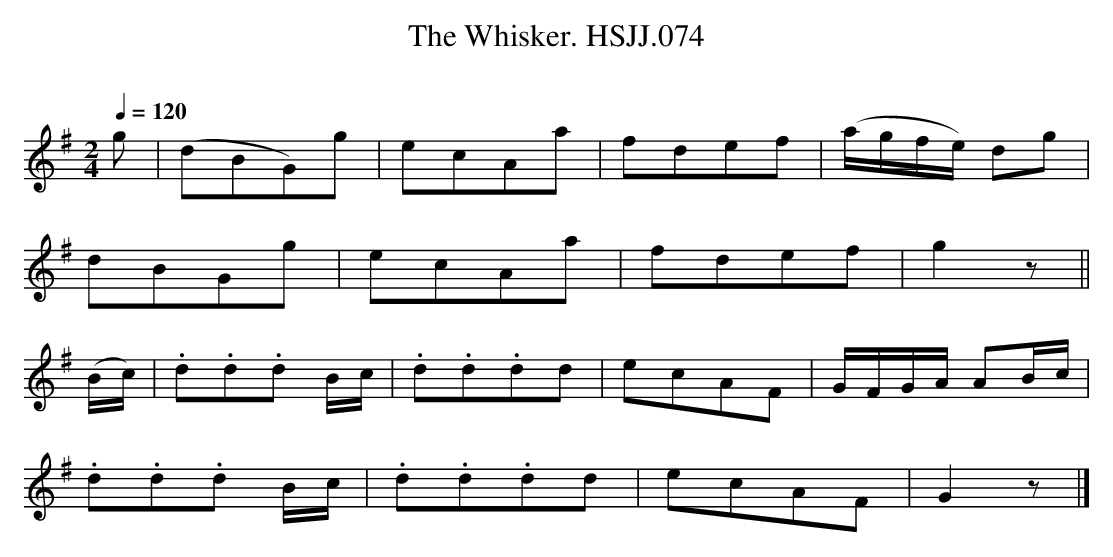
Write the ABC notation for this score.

X:1
T:Whisker. HSJJ.074, The
M:2/4
L:1/8
Q:1/4=120
O:
K:G
g|(dBG)g|ecAa|fdef|(a/g/f/e/) dg|
dBGg|ecAa|fdef|g2z||
(B/c/)|.d.d.d B/-c/|.d.d.dd|ecAF|G/F/G/A/ AB/c/|
.d.d.d B/c/|.d.d.dd|ecAF|G2z|]
